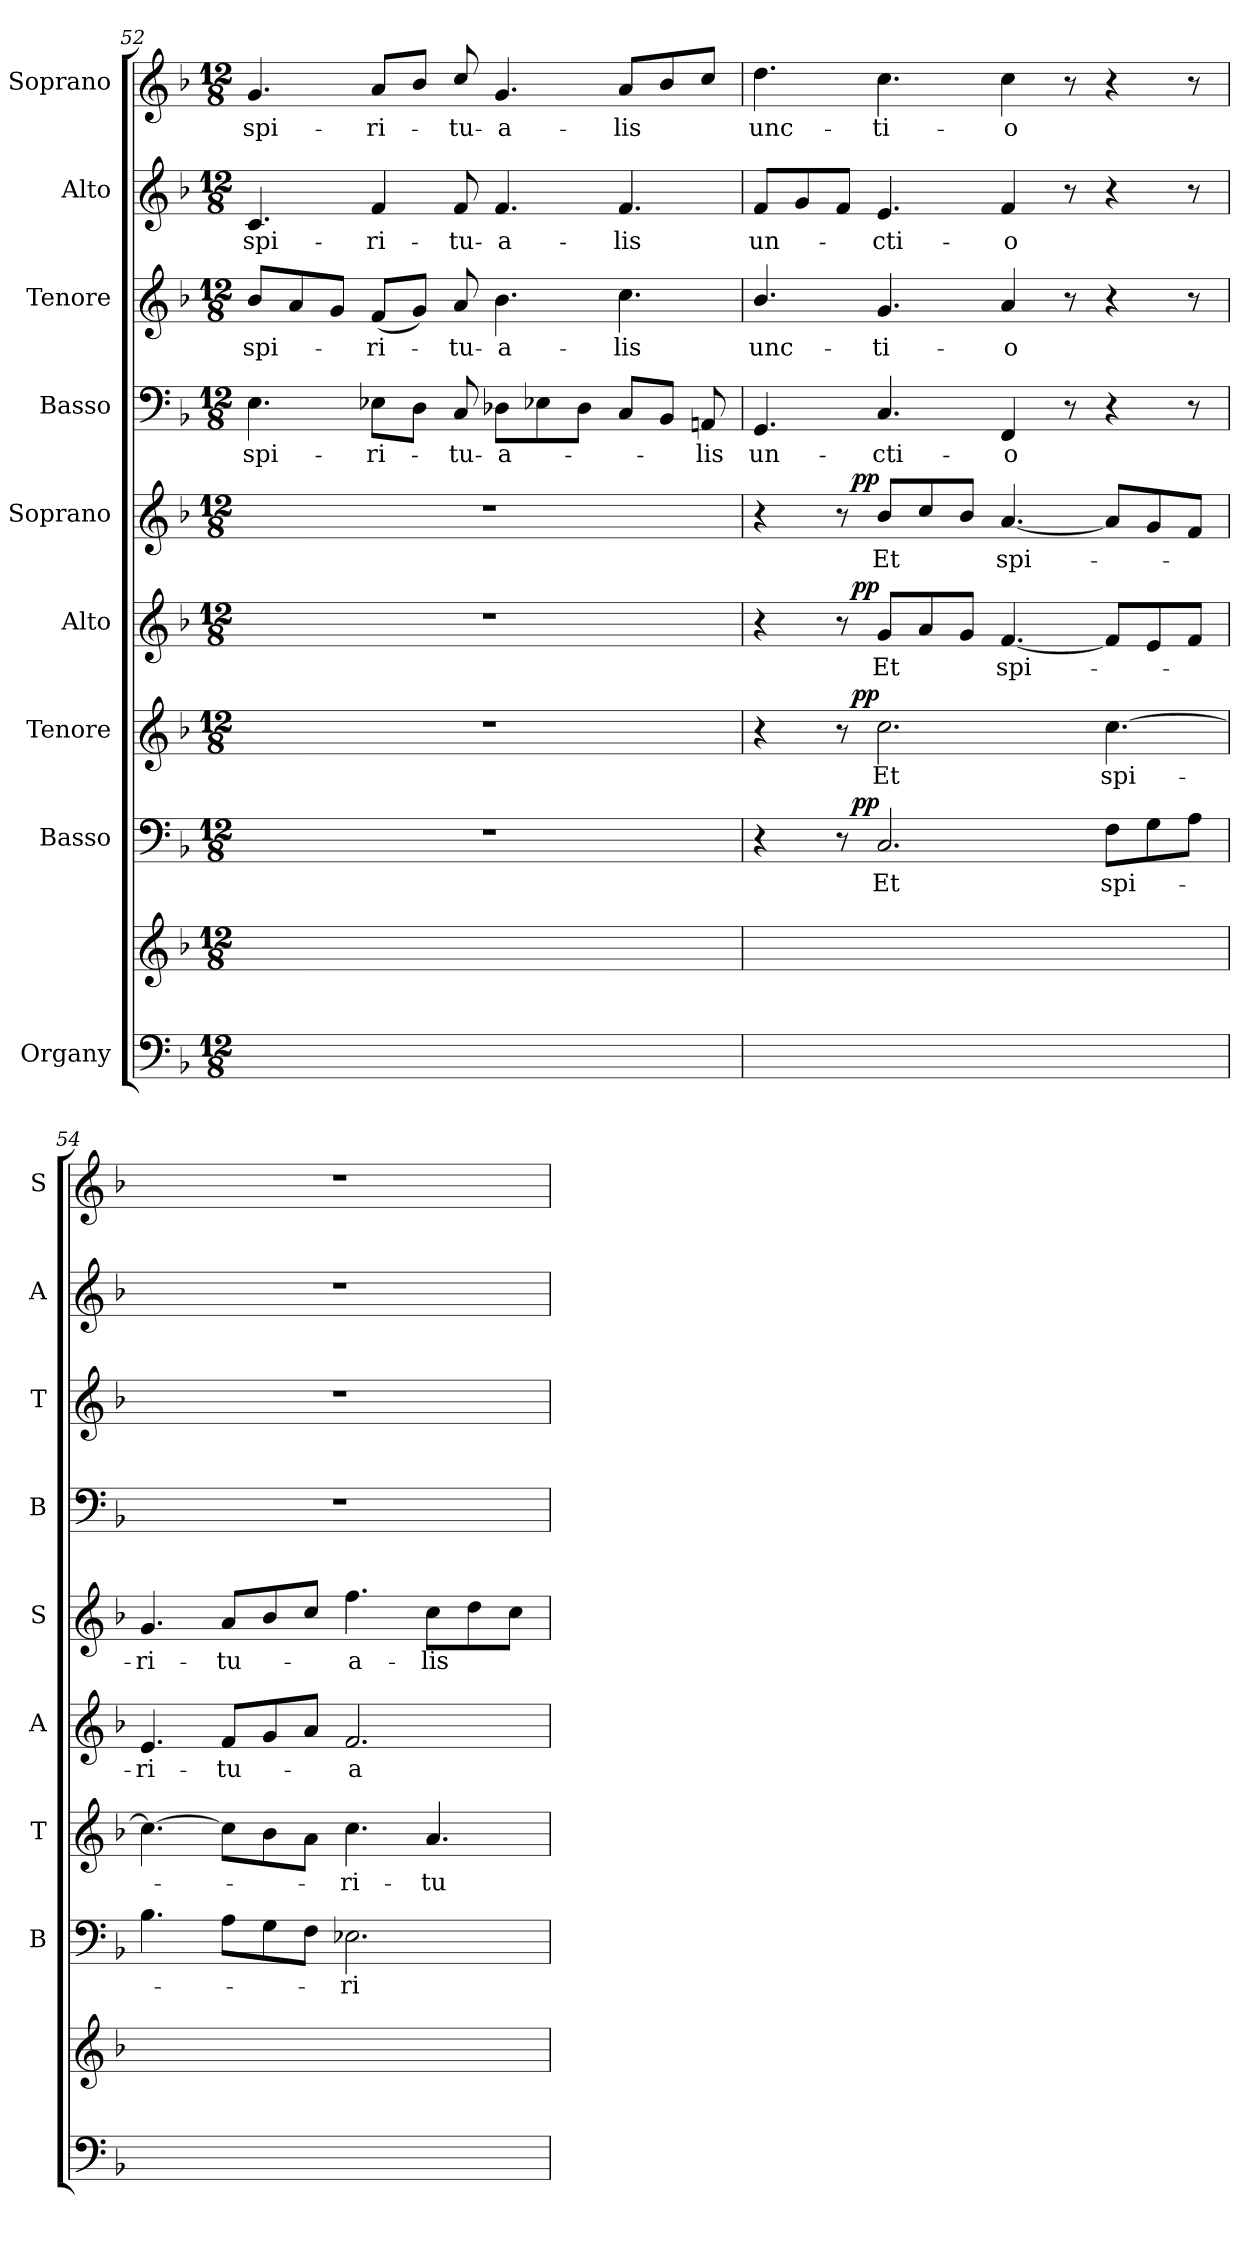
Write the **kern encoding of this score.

**kern	**kern	**kern	**text	**dynam	**kern	**text	**dynam	**kern	**text	**dynam	**kern	**text	**dynam	**kern	**text	**kern	**text	**kern	**text	**kern	**text
*part9	*part9	*part8	*part8	*part8	*part7	*part7	*part7	*part6	*part6	*part6	*part5	*part5	*part5	*part4	*part4	*part3	*part3	*part2	*part2	*part1	*part1
*staff10	*staff9	*staff8	*staff8	*staff8	*staff7	*staff7	*staff7	*staff6	*staff6	*staff6	*staff5	*staff5	*staff5	*staff4	*staff4	*staff3	*staff3	*staff2	*staff2	*staff1	*staff1
*I"Organy	*	*I"Basso	*	*	*I"Tenore	*	*	*I"Alto	*	*	*I"Soprano	*	*	*I"Basso	*	*I"Tenore	*	*I"Alto	*	*I"Soprano	*
*	*	*I'B	*	*	*I'T	*	*	*I'A	*	*	*I'S	*	*	*I'B	*	*I'T	*	*I'A	*	*I'S	*
*clefF4	*clefG2	*clefF4	*	*	*clefG2	*	*	*clefG2	*	*	*clefG2	*	*	*clefF4	*	*clefG2	*	*clefG2	*	*clefG2	*
*	*	*	*	*	*ITrd7c12	*	*	*	*	*	*	*	*	*	*	*ITrd7c12	*	*	*	*	*
*k[b-]	*k[b-]	*k[b-]	*	*	*k[b-]	*	*	*k[b-]	*	*	*k[b-]	*	*	*k[b-]	*	*k[b-]	*	*k[b-]	*	*k[b-]	*
*M12/8	*M12/8	*M12/8	*	*	*M12/8	*	*	*M12/8	*	*	*M12/8	*	*	*M12/8	*	*M12/8	*	*M12/8	*	*M12/8	*
=52	=52	=52	=52	=52	=52	=52	=52	=52	=52	=52	=52	=52	=52	=52	=52	=52	=52	=52	=52	=52	=52
1.ryy	1.ryy	1.r	.	.	1.r	.	.	1.r	.	.	1.r	.	.	4.E\	spi-	8B-/L	spi-	4.c/	spi-	4.g/	spi-
.	.	.	.	.	.	.	.	.	.	.	.	.	.	.	.	8A/	.	.	.	.	.
.	.	.	.	.	.	.	.	.	.	.	.	.	.	.	.	8G/J	.	.	.	.	.
.	.	.	.	.	.	.	.	.	.	.	.	.	.	8E-X\L	-ri-	(8F/L	-ri-	4f/	-ri-	8a/L	-ri-
.	.	.	.	.	.	.	.	.	.	.	.	.	.	8D\J	.	8G/J)	.	.	.	8b-/J	.
.	.	.	.	.	.	.	.	.	.	.	.	.	.	8C/	-tu-	8A/	-tu-	8f/	-tu-	8cc/	-tu-
.	.	.	.	.	.	.	.	.	.	.	.	.	.	8D-X\L	-a-	4.B-\	-a-	4.f/	-a-	4.g/	-a-
.	.	.	.	.	.	.	.	.	.	.	.	.	.	8E-X\	.	.	.	.	.	.	.
.	.	.	.	.	.	.	.	.	.	.	.	.	.	8D-\J	.	.	.	.	.	.	.
.	.	.	.	.	.	.	.	.	.	.	.	.	.	8C/L	.	4.c\	-lis	4.f/	-lis	8a/L	-lis
.	.	.	.	.	.	.	.	.	.	.	.	.	.	8BB-/J	.	.	.	.	.	8b-/	.
.	.	.	.	.	.	.	.	.	.	.	.	.	.	8AAn/	-lis	.	.	.	.	8cc/J	.
=53	=53	=53	=53	=53	=53	=53	=53	=53	=53	=53	=53	=53	=53	=53	=53	=53	=53	=53	=53	=53	=53
1.ryy	1.ryy	4r	.	.	4r	.	.	4r	.	.	4r	.	.	4.GG/	un-	4.B-/	unc-	8f/L	un-	4.dd\	unc-
.	.	.	.	.	.	.	.	.	.	.	.	.	.	.	.	.	.	8g/	.	.	.
.	.	8r	.	.	8r	.	.	8r	.	.	8r	.	.	.	.	.	.	8f/J	.	.	.
!	!	!	!	!LO:DY:a:rj	!	!	!LO:DY:a:rj	!	!	!LO:DY:a:rj	!	!	!LO:DY:a:rj	!	!	!	!	!	!	!	!
.	.	2.C/	Et	pp	2.c\	Et	pp	8g/L	Et	pp	8b-/L	Et	pp	4.C/	-cti-	4.G/	-ti-	4.e/	-cti-	4.cc\	-ti-
.	.	.	.	.	.	.	.	8a/	.	.	8cc/	.	.	.	.	.	.	.	.	.	.
.	.	.	.	.	.	.	.	8g/J	.	.	8b-/J	.	.	.	.	.	.	.	.	.	.
.	.	.	.	.	.	.	.	[4.f/	spi-	.	[4.a/	spi-	.	4FF/	-o	4A/	-o	4f/	-o	4cc\	-o
.	.	.	.	.	.	.	.	.	.	.	.	.	.	8r	.	8r	.	8r	.	8r	.
.	.	8F\L	spi-	.	[4.c\	spi-	.	8f/L]	.	.	8a/L]	.	.	4r	.	4r	.	4r	.	4r	.
.	.	8G\	.	.	.	.	.	8e/	.	.	8g/	.	.	.	.	.	.	.	.	.	.
.	.	8A\J	.	.	.	.	.	8f/J	.	.	8f/J	.	.	8r	.	8r	.	8r	.	8r	.
=54	=54	=54	=54	=54	=54	=54	=54	=54	=54	=54	=54	=54	=54	=54	=54	=54	=54	=54	=54	=54	=54
1.ryy	1.ryy	4.B-\	.	.	4.c\_	.	.	4.e/	-ri-	.	4.g/	-ri-	.	1.r	.	1.r	.	1.r	.	1.r	.
.	.	8A\L	.	.	8c\L]	.	.	8f/L	-tu-	.	8a/L	-tu-	.	.	.	.	.	.	.	.	.
.	.	8G\	.	.	8B-\	.	.	8g/	.	.	8b-/	.	.	.	.	.	.	.	.	.	.
.	.	8F\J	.	.	8A\J	.	.	8a/J	.	.	8cc/J	.	.	.	.	.	.	.	.	.	.
.	.	2.E-X\	-ri-	.	4.c\	-ri-	.	2.f/	-a-	.	4.ff\	-a-	.	.	.	.	.	.	.	.	.
.	.	.	.	.	4.A/	-tu-	.	.	.	.	8cc\L	-lis	.	.	.	.	.	.	.	.	.
.	.	.	.	.	.	.	.	.	.	.	8dd\	.	.	.	.	.	.	.	.	.	.
.	.	.	.	.	.	.	.	.	.	.	8cc\J	.	.	.	.	.	.	.	.	.	.
=	=	=	=	=	=	=	=	=	=	=	=	=	=	=	=	=	=	=	=	=	=
*-	*-	*-	*-	*-	*-	*-	*-	*-	*-	*-	*-	*-	*-	*-	*-	*-	*-	*-	*-	*-	*-
